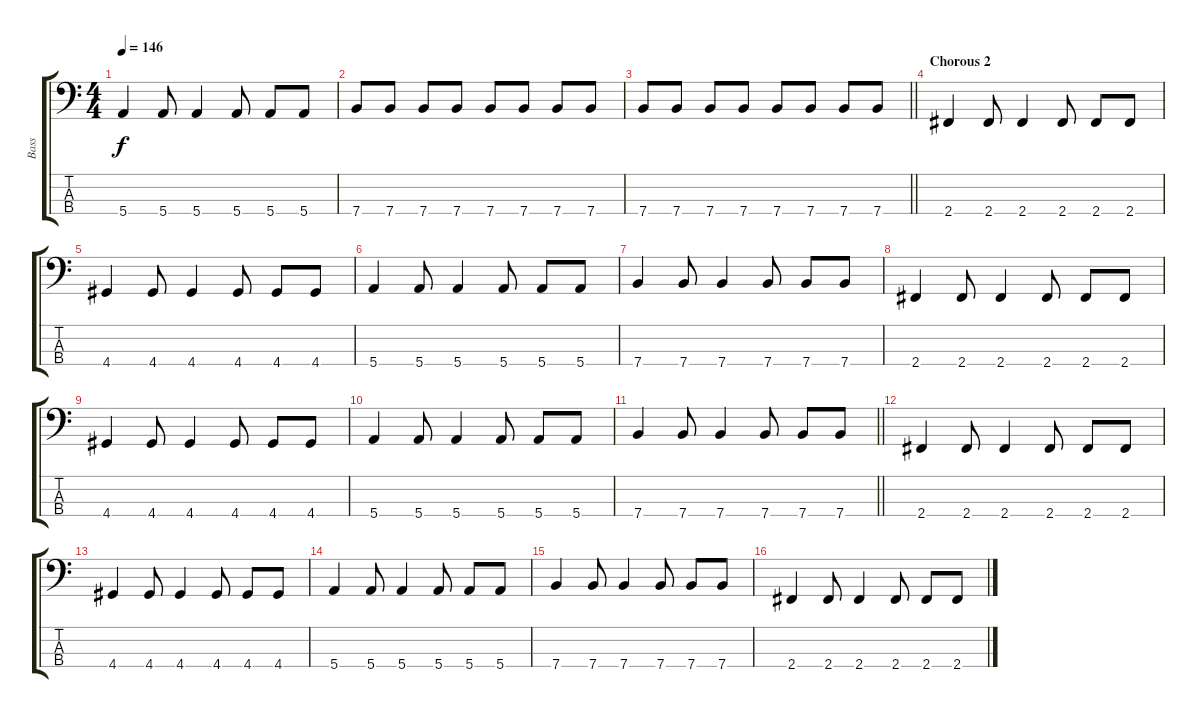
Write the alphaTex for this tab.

\track ("Bass" "Bass") {instrument electricbassfinger}
\staff {score tabs}
\tuning (G2 D2 A1 E1) {hide}
\ts (4 4)
\tempo 146
\clef f4
\ks c
5.4.4{dy f} 5.4.8 5.4.4 5.4.8 5.4.8 5.4.8 |
7.4.8 7.4.8 7.4.8 7.4.8 7.4.8 7.4.8 7.4.8 7.4.8 |
\barLineRight lightlight
7.4.8 7.4.8 7.4.8 7.4.8 7.4.8 7.4.8 7.4.8 7.4.8 |
\section ("" "Chorous 2")
2.4.4 2.4.8 2.4.4 2.4.8 2.4.8 2.4.8 |
4.4.4 4.4.8 4.4.4 4.4.8 4.4.8 4.4.8 |
5.4.4 5.4.8 5.4.4 5.4.8 5.4.8 5.4.8 |
7.4.4 7.4.8 7.4.4 7.4.8 7.4.8 7.4.8 |
2.4.4 2.4.8 2.4.4 2.4.8 2.4.8 2.4.8 |
4.4.4 4.4.8 4.4.4 4.4.8 4.4.8 4.4.8 |
5.4.4 5.4.8 5.4.4 5.4.8 5.4.8 5.4.8 |
\barLineRight lightlight
7.4.4 7.4.8 7.4.4 7.4.8 7.4.8 7.4.8 |
2.4.4 2.4.8 2.4.4 2.4.8 2.4.8 2.4.8 |
4.4.4 4.4.8 4.4.4 4.4.8 4.4.8 4.4.8 |
5.4.4 5.4.8 5.4.4 5.4.8 5.4.8 5.4.8 |
7.4.4 7.4.8 7.4.4 7.4.8 7.4.8 7.4.8 |
2.4.4 2.4.8 2.4.4 2.4.8 2.4.8 2.4.8
